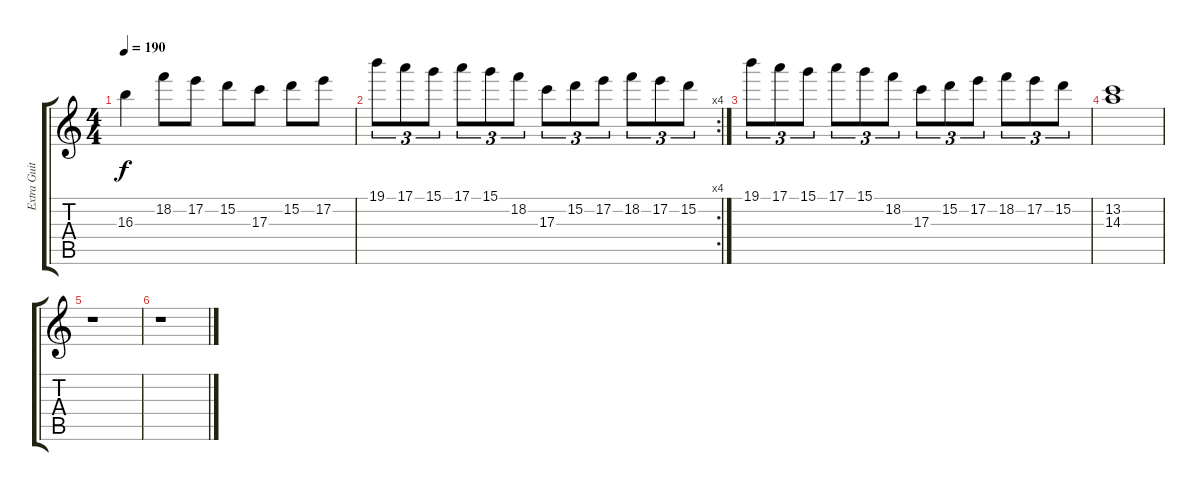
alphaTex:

\track ("Extra Guitar Parts" "Extra Guit") {instrument distortionguitar}
\staff {score tabs}
\tuning (E4 B3 G3 D3 A2 E2) {hide}
\ts (4 4)
\tempo 190
\clef g2
\ks c
16.3.4{dy f} 18.2.8 17.2.8 15.2.8 17.3.8 15.2.8 17.2.8 |
\rc 4
19.1.8{tu (3 2)} 17.1.8{tu (3 2)} 15.1.8{tu (3 2)} 17.1.8{tu (3 2)} 15.1.8{tu (3 2)} 18.2.8{tu (3 2)} 17.3.8{tu (3 2)} 15.2.8{tu (3 2)} 17.2.8{tu (3 2)} 18.2.8{tu (3 2)} 17.2.8{tu (3 2)} 15.2.8{tu (3 2)} |
19.1.8{tu (3 2)} 17.1.8{tu (3 2)} 15.1.8{tu (3 2)} 17.1.8{tu (3 2)} 15.1.8{tu (3 2)} 18.2.8{tu (3 2)} 17.3.8{tu (3 2)} 15.2.8{tu (3 2)} 17.2.8{tu (3 2)} 18.2.8{tu (3 2)} 17.2.8{tu (3 2)} 15.2.8{tu (3 2)} |
(13.2 14.3).1 |
r.1 |
r.1
